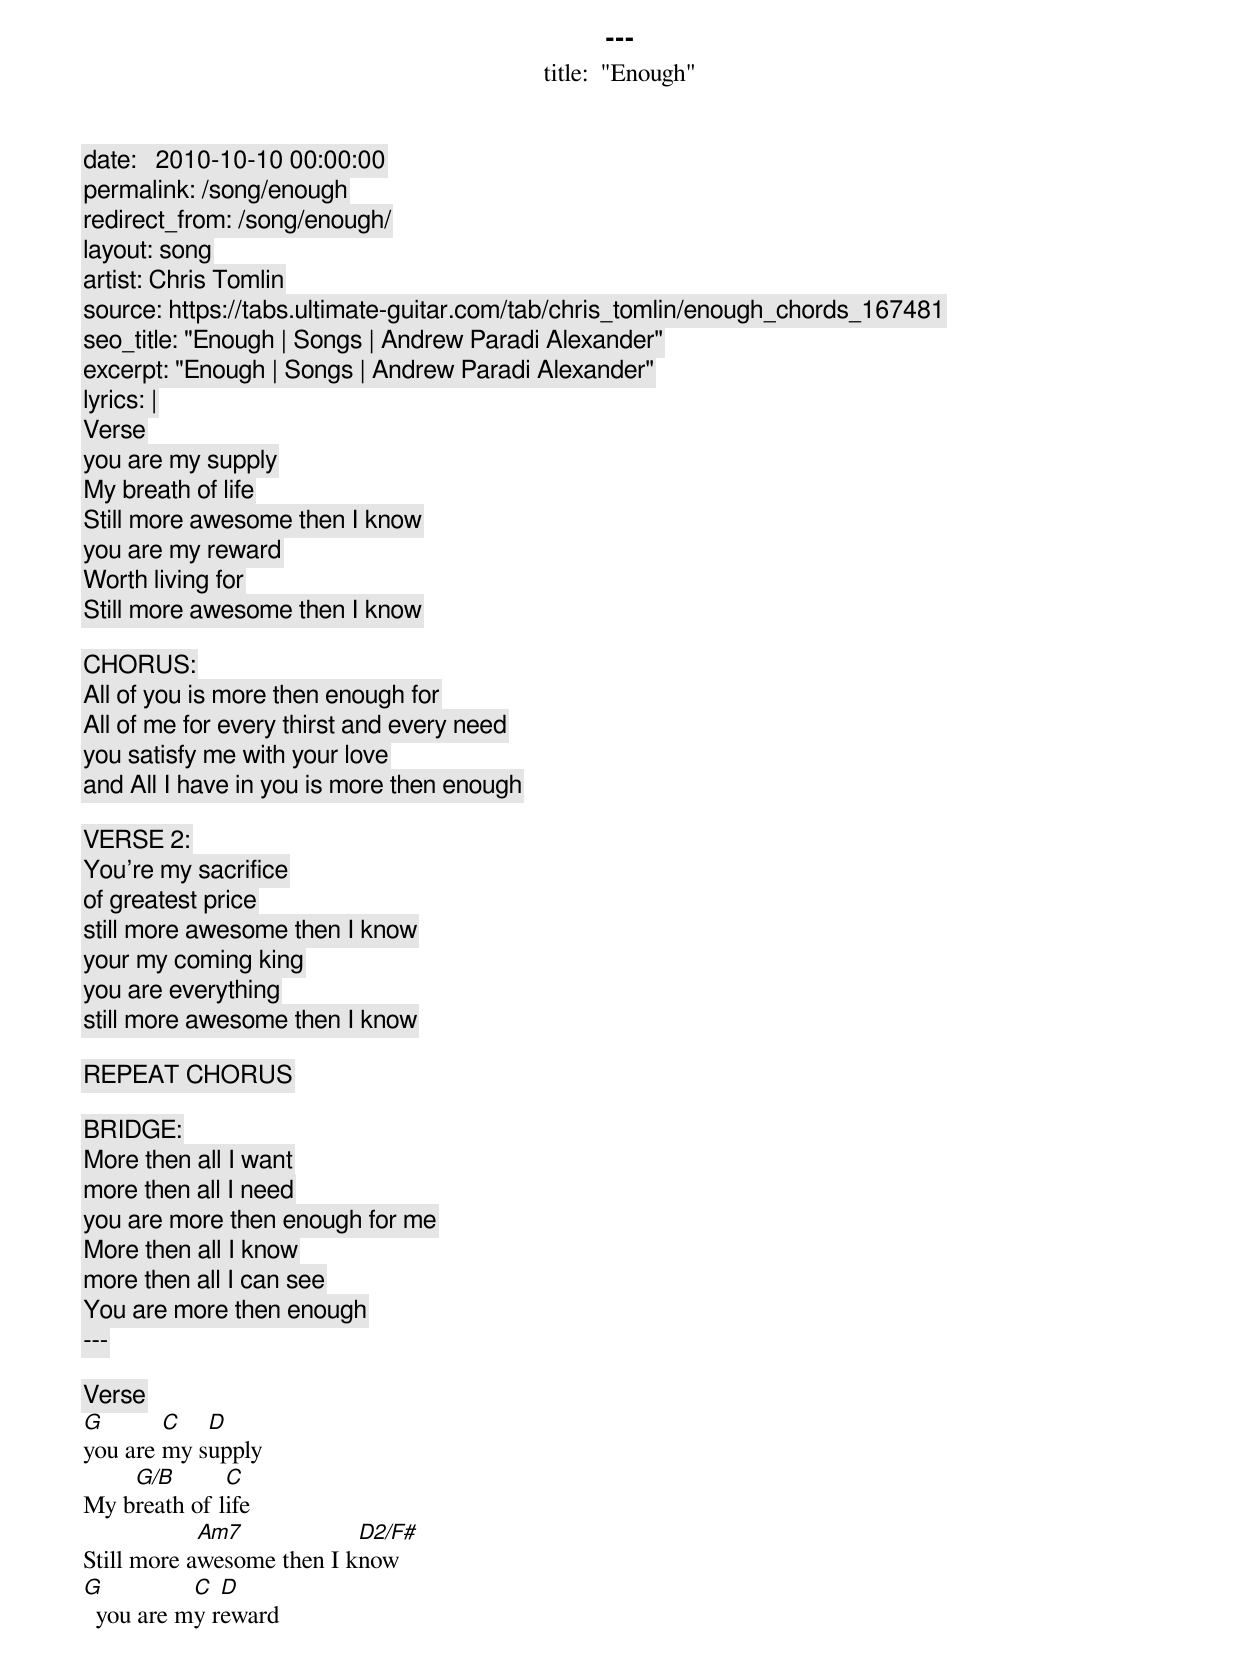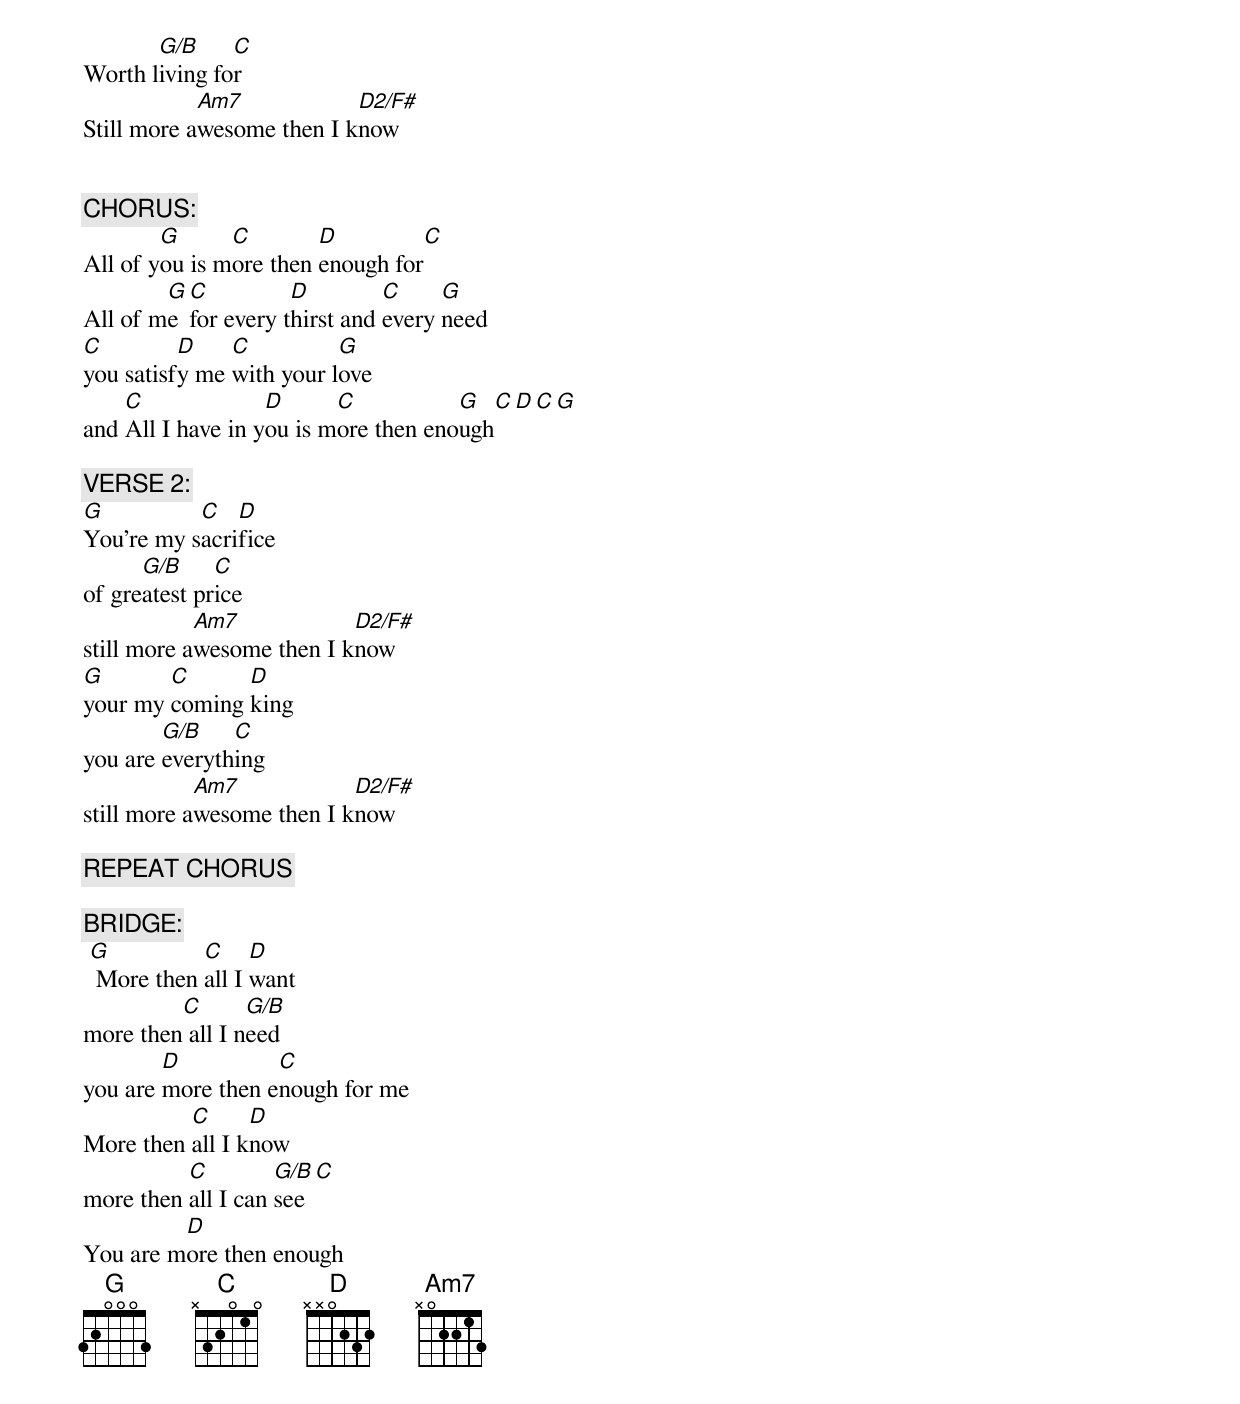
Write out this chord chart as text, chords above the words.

---
title:  "Enough"
date:   2010-10-10 00:00:00
permalink: /song/enough
redirect_from: /song/enough/
layout: song
artist: Chris Tomlin
source: https://tabs.ultimate-guitar.com/tab/chris_tomlin/enough_chords_167481
seo_title: "Enough | Songs | Andrew Paradi Alexander"
excerpt: "Enough | Songs | Andrew Paradi Alexander"
lyrics: |
  [Verse]
  you are my supply
  My breath of life
  Still more awesome then I know
  you are my reward
  Worth living for
  Still more awesome then I know

  [CHORUS:]
  All of you is more then enough for
  All of me for every thirst and every need
  you satisfy me with your love
  and All I have in you is more then enough

  [VERSE 2:]
  You're my sacrifice
  of greatest price
  still more awesome then I know
  your my coming king
  you are everything
  still more awesome then I know

  [REPEAT CHORUS]

  [BRIDGE:]
  More then all I want
  more then all I need
  you are more then enough for me
  More then all I know
  more then all I can see
  You are more then enough
---

[Verse]
G       C   D
you are my supply
    G/B       C
My breath of life
            Am7            D2/F#
Still more awesome then I know
G          C  D
  you are my reward
       G/B     C
Worth living for
            Am7            D2/F#
Still more awesome then I know


[CHORUS:]
        G      C        D           C
All of you is more then enough for
        G C          D         C     G
All of me for every thirst and every need
C         D    C          G
you satisfy me with your love
    C              D      C           G     C D C G
and All I have in you is more then enough

[VERSE 2:]
G          C   D
You're my sacrifice
      G/B     C
of greatest price
            Am7            D2/F#
still more awesome then I know
G       C      D
your my coming king
        G/B    C
you are everything
            Am7            D2/F#
still more awesome then I know

[REPEAT CHORUS]

[BRIDGE:]
 G          C     D
  More then all I want
         C       G/B
more then all I need
        D          C
you are more then enough for me
          C      D
More then all I know
          C         G/B    C
more then all I can see
         D
You are more then enough
